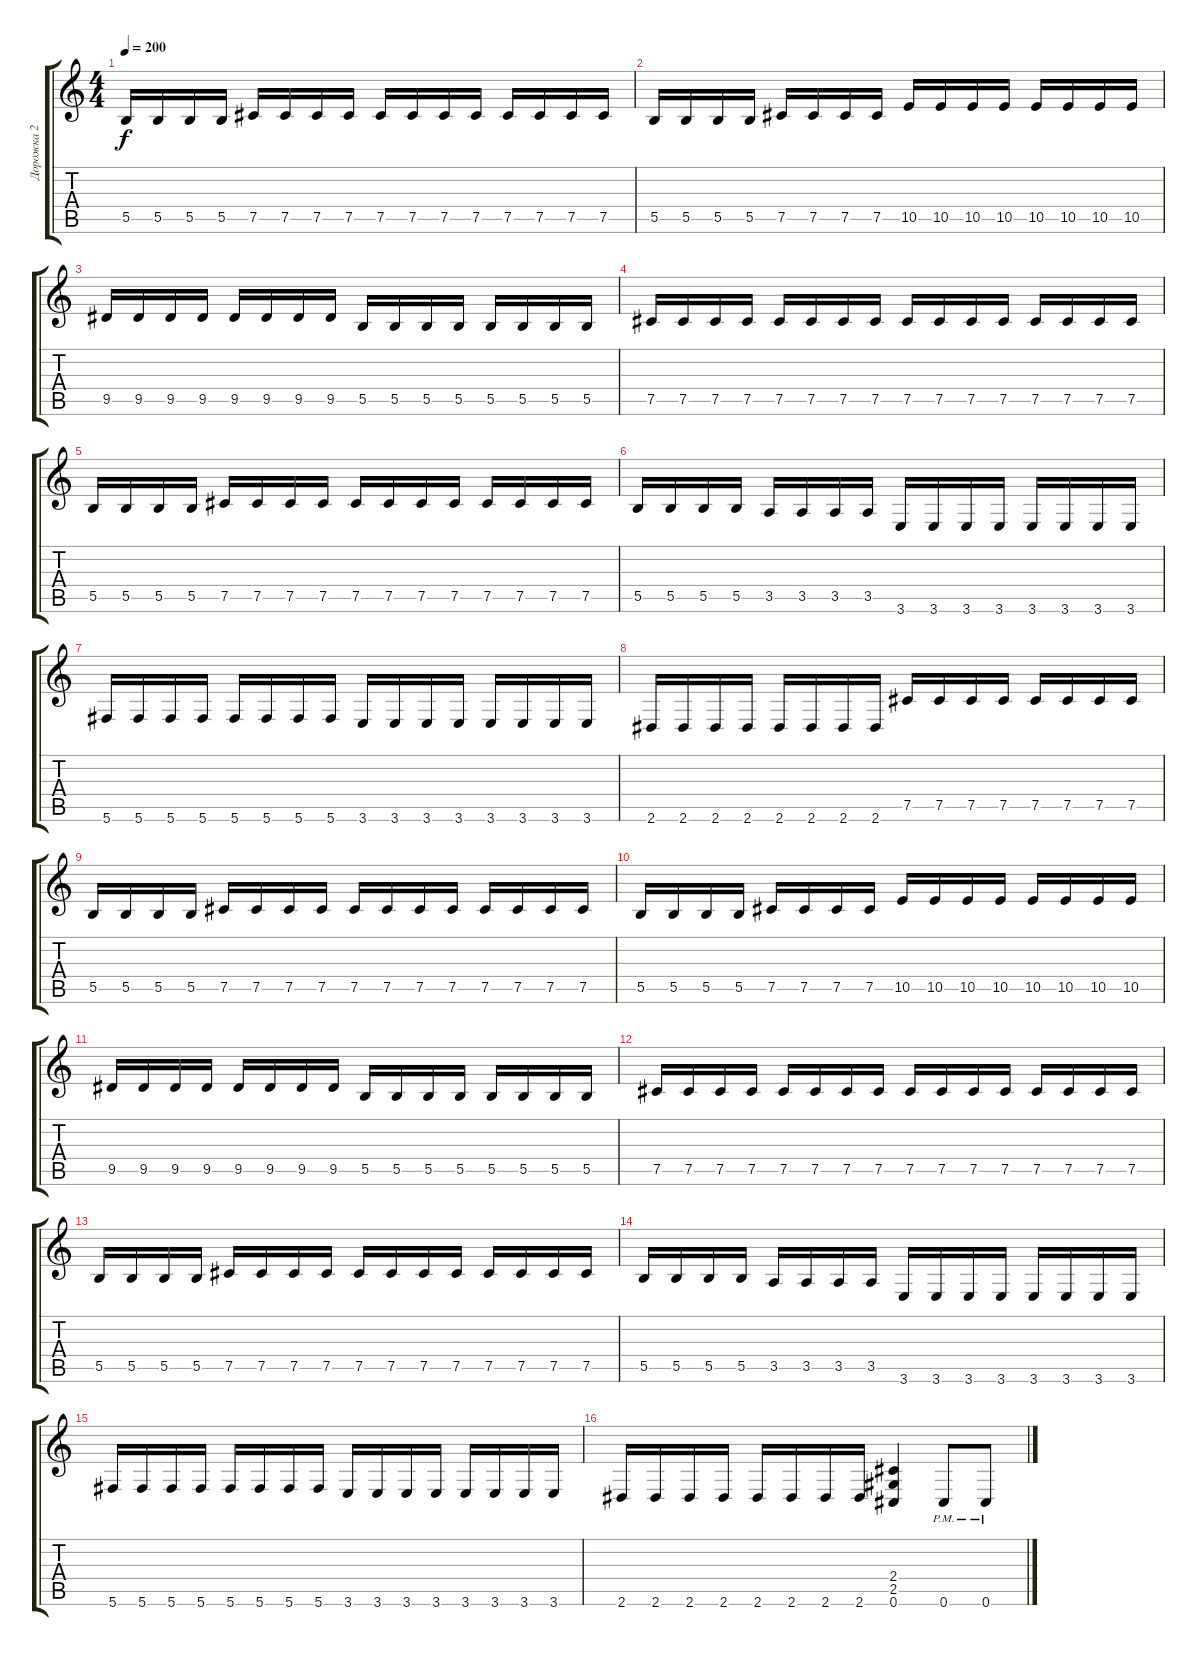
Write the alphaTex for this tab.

\track ("Дорожка 2" "Дорожка 2") {instrument overdrivenguitar}
\staff {score tabs}
\tuning (Db4 Ab3 E3 B2 Gb2 Db2) {hide}
\ts (4 4)
\tempo 200
\clef g2
\ks c
5.5.16{dy f} 5.5.16 5.5.16 5.5.16 7.5.16 7.5.16 7.5.16 7.5.16 7.5.16 7.5.16 7.5.16 7.5.16 7.5.16 7.5.16 7.5.16 7.5.16 |
5.5.16 5.5.16 5.5.16 5.5.16 7.5.16 7.5.16 7.5.16 7.5.16 10.5.16 10.5.16 10.5.16 10.5.16 10.5.16 10.5.16 10.5.16 10.5.16 |
9.5.16 9.5.16 9.5.16 9.5.16 9.5.16 9.5.16 9.5.16 9.5.16 5.5.16 5.5.16 5.5.16 5.5.16 5.5.16 5.5.16 5.5.16 5.5.16 |
7.5.16 7.5.16 7.5.16 7.5.16 7.5.16 7.5.16 7.5.16 7.5.16 7.5.16 7.5.16 7.5.16 7.5.16 7.5.16 7.5.16 7.5.16 7.5.16 |
5.5.16 5.5.16 5.5.16 5.5.16 7.5.16 7.5.16 7.5.16 7.5.16 7.5.16 7.5.16 7.5.16 7.5.16 7.5.16 7.5.16 7.5.16 7.5.16 |
5.5.16 5.5.16 5.5.16 5.5.16 3.5.16 3.5.16 3.5.16 3.5.16 3.6.16 3.6.16 3.6.16 3.6.16 3.6.16 3.6.16 3.6.16 3.6.16 |
5.6.16 5.6.16 5.6.16 5.6.16 5.6.16 5.6.16 5.6.16 5.6.16 3.6.16 3.6.16 3.6.16 3.6.16 3.6.16 3.6.16 3.6.16 3.6.16 |
2.6.16 2.6.16 2.6.16 2.6.16 2.6.16 2.6.16 2.6.16 2.6.16 7.5.16 7.5.16 7.5.16 7.5.16 7.5.16 7.5.16 7.5.16 7.5.16 |
5.5.16 5.5.16 5.5.16 5.5.16 7.5.16 7.5.16 7.5.16 7.5.16 7.5.16 7.5.16 7.5.16 7.5.16 7.5.16 7.5.16 7.5.16 7.5.16 |
5.5.16 5.5.16 5.5.16 5.5.16 7.5.16 7.5.16 7.5.16 7.5.16 10.5.16 10.5.16 10.5.16 10.5.16 10.5.16 10.5.16 10.5.16 10.5.16 |
9.5.16 9.5.16 9.5.16 9.5.16 9.5.16 9.5.16 9.5.16 9.5.16 5.5.16 5.5.16 5.5.16 5.5.16 5.5.16 5.5.16 5.5.16 5.5.16 |
7.5.16 7.5.16 7.5.16 7.5.16 7.5.16 7.5.16 7.5.16 7.5.16 7.5.16 7.5.16 7.5.16 7.5.16 7.5.16 7.5.16 7.5.16 7.5.16 |
5.5.16 5.5.16 5.5.16 5.5.16 7.5.16 7.5.16 7.5.16 7.5.16 7.5.16 7.5.16 7.5.16 7.5.16 7.5.16 7.5.16 7.5.16 7.5.16 |
5.5.16 5.5.16 5.5.16 5.5.16 3.5.16 3.5.16 3.5.16 3.5.16 3.6.16 3.6.16 3.6.16 3.6.16 3.6.16 3.6.16 3.6.16 3.6.16 |
5.6.16 5.6.16 5.6.16 5.6.16 5.6.16 5.6.16 5.6.16 5.6.16 3.6.16 3.6.16 3.6.16 3.6.16 3.6.16 3.6.16 3.6.16 3.6.16 |
2.6.16 2.6.16 2.6.16 2.6.16 2.6.16 2.6.16 2.6.16 2.6.16 (2.4 2.5 0.6).4 0.6{pm}.8 0.6{pm}.8
